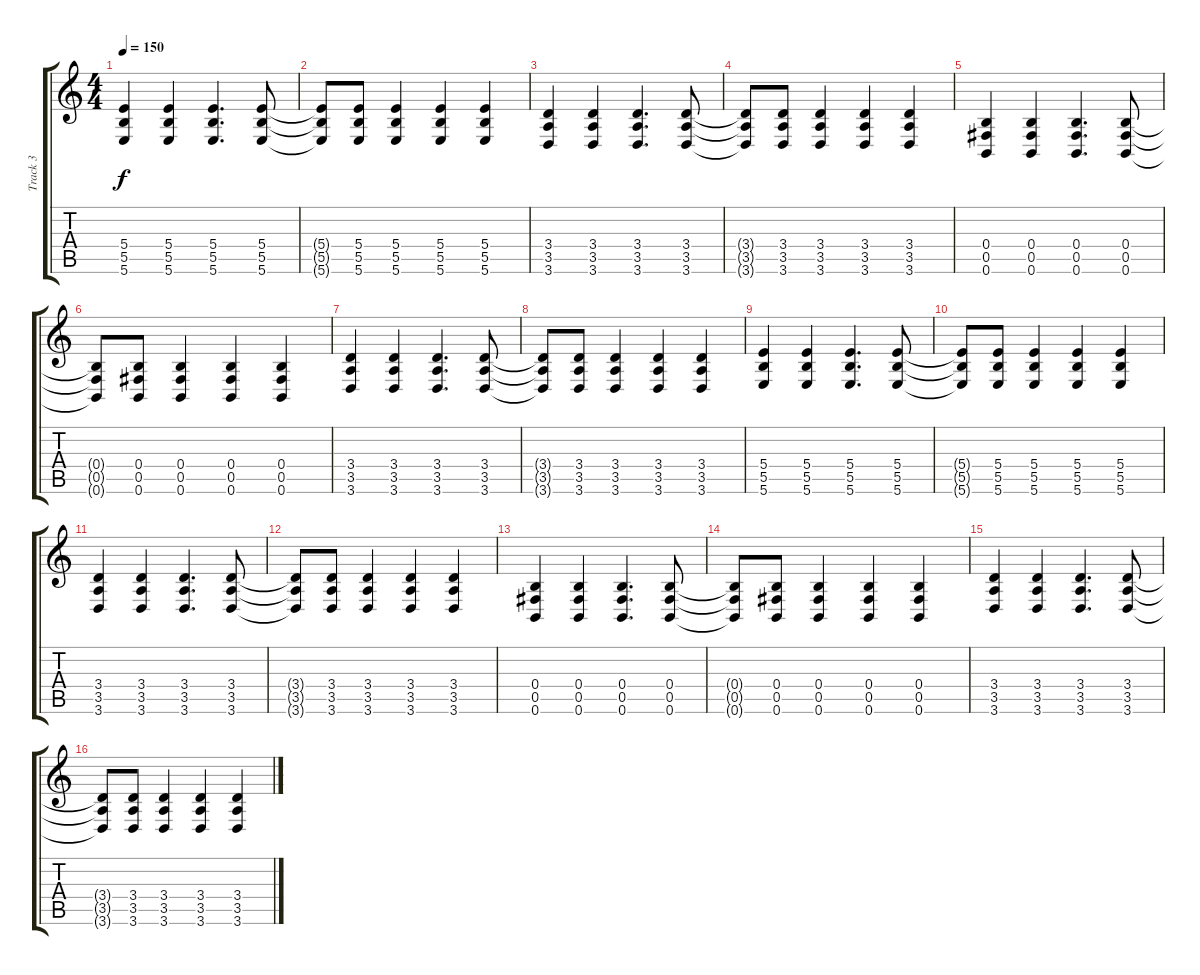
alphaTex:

\track ("Track 3" "Track 3") {instrument distortionguitar}
\staff {score tabs}
\tuning (Db4 Ab3 E3 B2 Gb2 B1) {hide}
\ts (4 4)
\section ("" "")
\tempo 150
\clef g2
\ks c
(5.4 5.5 5.6).4{dy f} (5.4 5.5 5.6).4 (5.4 5.5 5.6).4{d} (5.4 5.5 5.6).8 |
(5.4{t} 5.5{t} 5.6{t}).8 (5.4 5.5 5.6).8 (5.4 5.5 5.6).4 (5.4 5.5 5.6).4 (5.4 5.5 5.6).4 |
(3.4 3.5 3.6).4 (3.4 3.5 3.6).4 (3.4 3.5 3.6).4{d} (3.4 3.5 3.6).8 |
(3.4{t} 3.5{t} 3.6{t}).8 (3.4 3.5 3.6).8 (3.4 3.5 3.6).4 (3.4 3.5 3.6).4 (3.4 3.5 3.6).4 |
(0.4 0.5 0.6).4 (0.4 0.5 0.6).4 (0.4 0.5 0.6).4{d} (0.4 0.5 0.6).8 |
(0.4{t} 0.5{t} 0.6{t}).8 (0.4 0.5 0.6).8 (0.4 0.5 0.6).4 (0.4 0.5 0.6).4 (0.4 0.5 0.6).4 |
(3.4 3.5 3.6).4 (3.4 3.5 3.6).4 (3.4 3.5 3.6).4{d} (3.4 3.5 3.6).8 |
(3.4{t} 3.5{t} 3.6{t}).8 (3.4 3.5 3.6).8 (3.4 3.5 3.6).4 (3.4 3.5 3.6).4 (3.4 3.5 3.6).4 |
(5.4 5.5 5.6).4 (5.4 5.5 5.6).4 (5.4 5.5 5.6).4{d} (5.4 5.5 5.6).8 |
(5.4{t} 5.5{t} 5.6{t}).8 (5.4 5.5 5.6).8 (5.4 5.5 5.6).4 (5.4 5.5 5.6).4 (5.4 5.5 5.6).4 |
(3.4 3.5 3.6).4 (3.4 3.5 3.6).4 (3.4 3.5 3.6).4{d} (3.4 3.5 3.6).8 |
(3.4{t} 3.5{t} 3.6{t}).8 (3.4 3.5 3.6).8 (3.4 3.5 3.6).4 (3.4 3.5 3.6).4 (3.4 3.5 3.6).4 |
(0.4 0.5 0.6).4 (0.4 0.5 0.6).4 (0.4 0.5 0.6).4{d} (0.4 0.5 0.6).8 |
(0.4{t} 0.5{t} 0.6{t}).8 (0.4 0.5 0.6).8 (0.4 0.5 0.6).4 (0.4 0.5 0.6).4 (0.4 0.5 0.6).4 |
(3.4 3.5 3.6).4 (3.4 3.5 3.6).4 (3.4 3.5 3.6).4{d} (3.4 3.5 3.6).8 |
(3.4{t} 3.5{t} 3.6{t}).8 (3.4 3.5 3.6).8 (3.4 3.5 3.6).4 (3.4 3.5 3.6).4 (3.4 3.5 3.6).4
